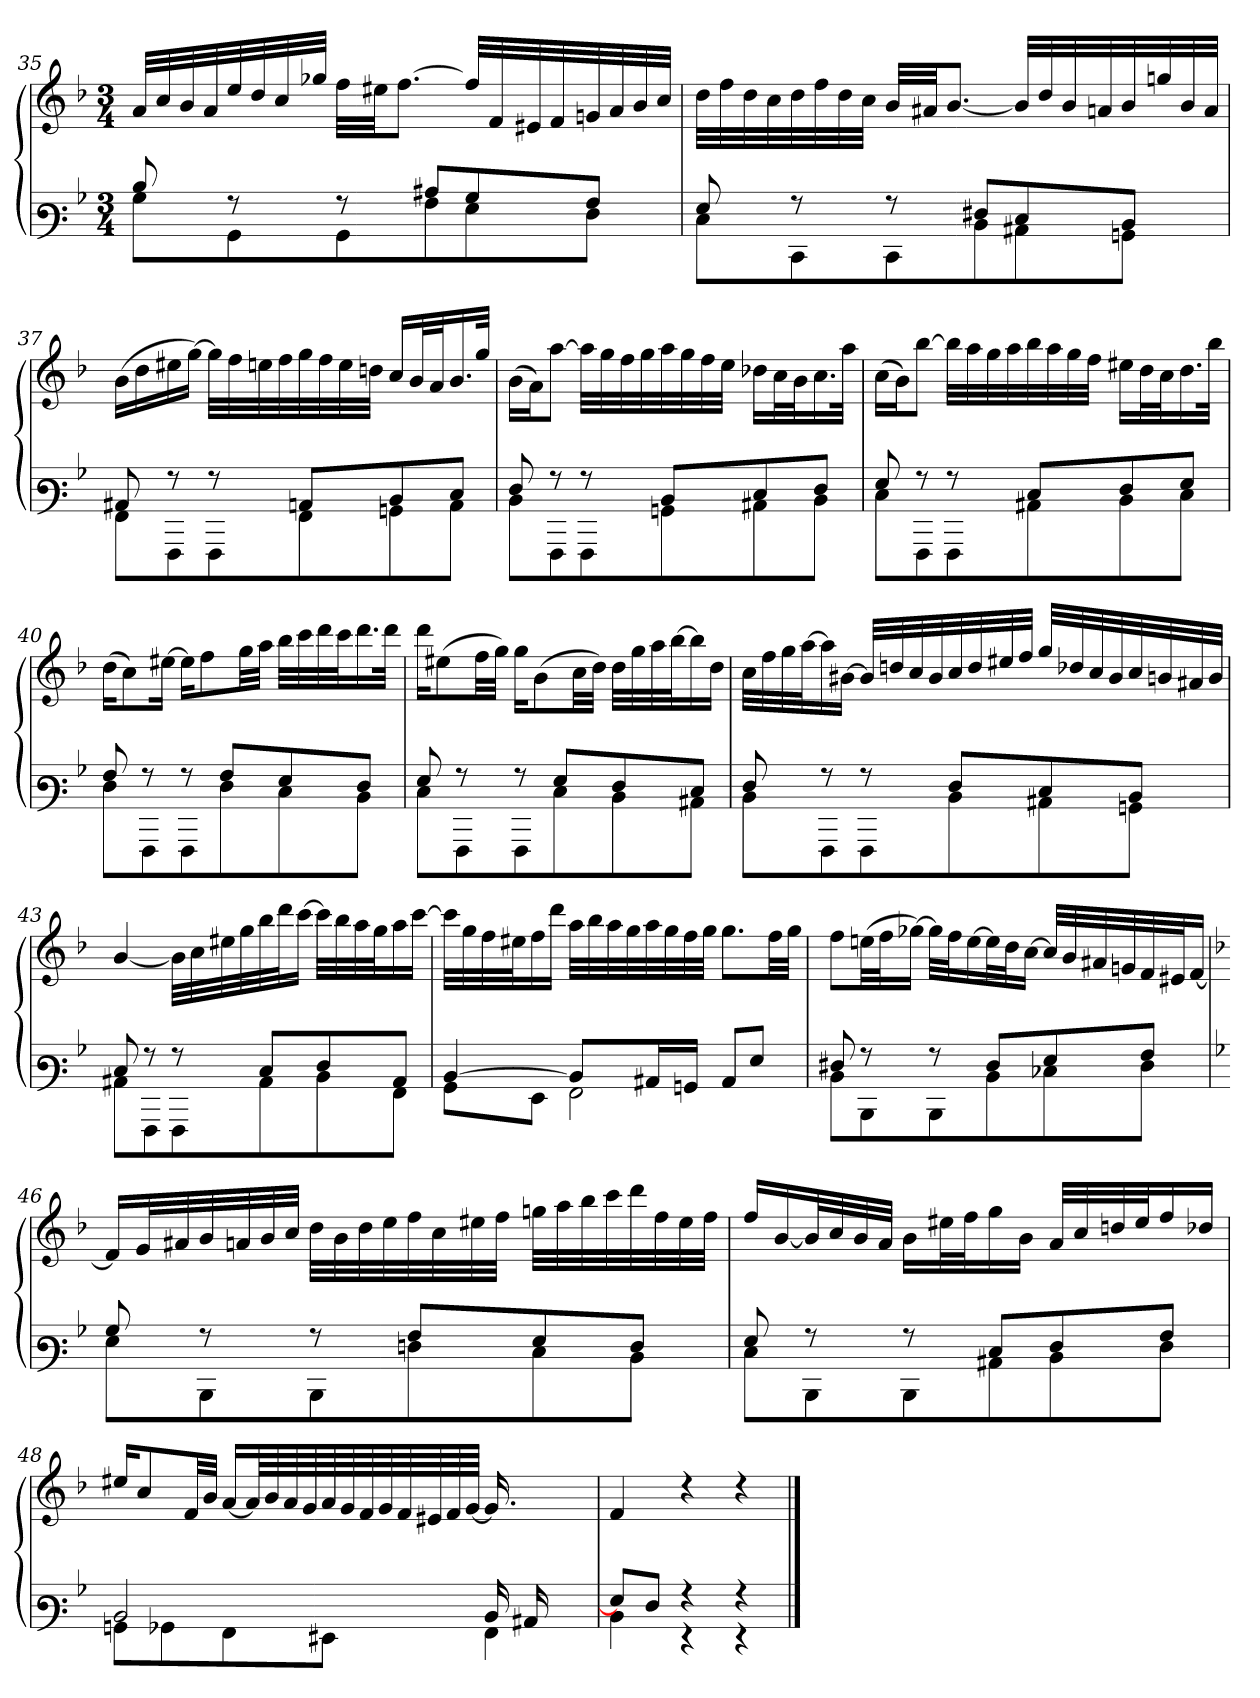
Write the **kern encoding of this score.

**kern	**kern
*part1	*part1
*staff2	*staff1
*clefF3	*clefG3
*k[b-]	*k[b-]
*M3/4	*M3/4
=35	=35
*^	*
8d/	8B-\L	32f/LLL
.	.	32a/
.	.	32g/
.	.	32f/
8rA	8BB-\	32cc/
.	.	32b-/
.	.	32a/
.	.	32ee-X/JJJ
8rA	8BB-\	32dd\LLL
.	.	32cc#X\JJ
.	.	[>8.dd\J
8c#/L	8A\	.
8B-/	8G\	32dd/LLL]
.	.	32d/
.	.	32c#X/
.	.	32d/
8A/J	8F\J	32en/
.	.	32f/
.	.	32g/
.	.	32a/JJJ
!!LO:LB:g=z
=36	=36	=36
8G/	8E\L	32b-\LLL
.	.	32dd\
.	.	32b-\
.	.	32a\
8rA	8EE\	32b-\
.	.	32dd\
.	.	32b-\
.	.	32a\JJJ
8rA	8EE\	32g/LLL
.	.	32f#X/JJ
.	.	[<8.g/J
8F#/L	8D\	.
8E/	8C#X\	32g/LLL]
.	.	32b-/
.	.	32g/
.	.	32fn/
8D/J	8BBn\J	32g/
.	.	32een/
.	.	32g/
.	.	32f/JJJ
=37	=37	=37
8C#X/	8AA\L	(>16g\LL
.	.	16b-\
8rA	8AAA\	16cc#X\
.	.	[>16ee\JJ)
8rA	8AAA\	32ee\LLL]
.	.	32dd\
.	.	32ccn\
.	.	32dd\
8C/L	8AA\	32ee\
.	.	32dd\
.	.	32cc\
.	.	32bn\JJJ
8D/	8BBn\	16a/LL
.	.	32g/L
.	.	32f/J
8E/J	8C\J	16.g/
.	.	32ee/JJk
!!LO:LB:g=z
=38	=38	=38
8F/	8D\L	(>16g\LL
.	.	16f\J)
8rA	8AAA\	[>8ff\J
8rA	8AAA\	32ff\LLL]
.	.	32ee\
.	.	32dd\
.	.	32ee\
8D/L	8BBn\	32ff\
.	.	32ee\
.	.	32dd\
.	.	32cc\JJJ
8E/	8C#X\	16b-X\LL
.	.	32a\L
.	.	32g\J
8F/J	8D\J	16.a\
.	.	32ff\JJk
=39	=39	=39
8G/	8E\L	(>16a\LL
.	.	16g\J)
8rA	8AAA\	[>8gg\J
8rA	8AAA\	32gg\LLL]
.	.	32ff\
.	.	32ee\
.	.	32ff\
8E/L	8C#X\	32gg\
.	.	32ff\
.	.	32ee\
.	.	32dd\JJJ
8F/	8D\	16cc#X\LL
.	.	32b-\L
.	.	32a\J
8G/J	8E\J	16.b-\
.	.	32gg\JJk
!!LO:LB:g=z
=40	=40	=40
8A/	8F\L	(>16b-\KL
.	.	8a\)
8rA	8AAA\	.
.	.	[>16cc#X\Jk
8rA	8AAA\	16cc#\KL]
.	.	8dd\
8A/L	8F\	.
.	.	32ee\LL
.	.	32ff\JJJ
8G/	8E\	32gg\LLL
.	.	32aa\
.	.	32bb-\
.	.	32aa\J
8F/J	8D\J	16.bb-\
.	.	32bb-\JJk
=41	=41	=41
8G/	8E\L	16bb-\KL
.	.	(>8cc#X\
8rA	8AAA\	.
.	.	32dd\LL
.	.	32ee\JJJ)
8rA	8AAA\	16ee\KL
.	.	(>8g\
8G/L	8E\	.
.	.	32a\LL
.	.	32b-\JJJ)
8F/	8D\	32b-\LLL
.	.	32ee\
.	.	32ff\
.	.	[>32gg\J
8E/J	8C#X\J	16gg\]
.	.	16b-\JJ
!!LO:LB:g=z
=42	=42	=42
8F/	8D\L	32a\LLL
.	.	32dd\
.	.	32ee\
.	.	[>32ff\J
8rA	8AAA\	16ff\]
.	.	[<16g#X\JJ
8rA	8AAA\	32g#/LLL]
.	.	32bn/
.	.	32a/
.	.	32g#/
8F/L	8D\	32a/
.	.	32b/
.	.	32cc#X/
.	.	32dd/JJJ
8E/	8C#X\	32ee/LLL
.	.	32b-X/
.	.	32a/
.	.	32g#/
8D/J	8BBn\J	32a/
.	.	32gn/
.	.	32f#X/
.	.	32g/JJJ
=43	=43	=43
8E/	8C#X\L	[<4g/
8rA	8AAA\	.
8rA	8AAA\	32g\LLL]
.	.	32a\
.	.	32cc#X\
.	.	32ee\
8E/L	8C#\	32gg\
.	.	32bb-\J
.	.	[>16aa\JJ
8F/	8D\	32aa\LLL]
.	.	32gg\
.	.	32ff\
.	.	32ee\J
8C#/J	8AA\J	16ff\
.	.	[>16aa\JJ
!!LO:LB:g=z
=44	=44	=44
[>4D/	8BB-\L	32aa\LLL]
.	.	32ee\
.	.	32dd\
.	.	32cc#X\J
.	8GG\J	16dd\
.	.	16bb-\JJ
8D/L]	2AA\	32ff\LLL
.	.	32gg\
.	.	32ff\
.	.	32ee\
16C#X/L	.	32ff\
.	.	32ee\
16BBn/JJ	.	32dd\
.	.	32ee\JJJ
8C#/L	.	8.ee\L
8G/J	.	.
.	.	32dd\LL
.	.	32ee\JJJ
=45	=45	=45
8F#X/	8D\L	8dd\L
8rA	8DD\	(>32ccn\LL
.	.	32dd\J
.	.	[>16ee-X\JJ)
8rA	8DD\	32ee-\LLL]
.	.	32dd\J
.	.	[>16cc\
8F#/L	8D\	32cc\L]
.	.	32b-\J
.	.	[<16a\JJ
8G/	8E-\	32a/LLL]
.	.	32g/
.	.	32f#X/
.	.	32en/
8A/J	8F#\J	32d/
.	.	32c#X/J
.	.	[<16d/JJ
!!LO:PB:g=z
=46	=46	=46
*k[b-]	*	*k[b-]
8B-/	8G\L	16d/LL]
.	.	32e/L
.	.	32f#X/
8rA	8DD\	32g/
.	.	32fn/
.	.	32g/
.	.	32a/JJJ
8rA	8DD\	32b-\LLL
.	.	32g\
.	.	32b-\
.	.	32cc\
8A/L	8Fn\	32dd\
.	.	32a\
.	.	32cc#X\
.	.	32dd\JJJ
8G/	8E\	32een\LLL
.	.	32ff\
.	.	32gg\
.	.	32aa\
8F/J	8D\J	32bb-\
.	.	32dd\
.	.	32cc#\
.	.	32dd\JJJ
=47	=47	=47
8G/	8E\L	16dd/LL
.	.	[<16g/
8rA	8DD\	32g/L]
.	.	32a/
.	.	32g/
.	.	32f/JJJ
8rA	8DD\	16g\LL
.	.	32cc#X\L
.	.	32dd\J
8E/L	8C#X\	16ee\
.	.	16g\JJ
8F/	8D\	32f/LLL
.	.	32a/
.	.	32bn/
.	.	32cc#/J
8A/J	8F\J	16dd/
.	.	16b-X/JJ
!!LO:LB:g=z
=48	=48	=48
2D/	8BBn\L	16cc#X/KL
.	.	8a/
.	8BB-X\	.
.	.	32d/LL
.	.	32g/JJJ
.	8AA\	[<16f/LL
.	.	64f/LL]
.	.	64g/
.	.	64f/
.	.	64e/
.	8GG#X\J	64f/
.	.	64e/
.	.	64d/
.	.	64e/
.	.	64d/
.	.	64c#X/
.	.	64d/
.	.	[>64e/JJJJ
16D/LL	4AA\	16.e/KL]
16C#X/J	.	.
.	.	8ryy
8ryy	.	.
.	.	32ryy
=49	=49	=49
8G/L]	4D\	4d/
8F/J	.	.
4rA	4rGG	4rb
4rA	4rGG	4rb
*v	*v	*
==	==
*-	*-
